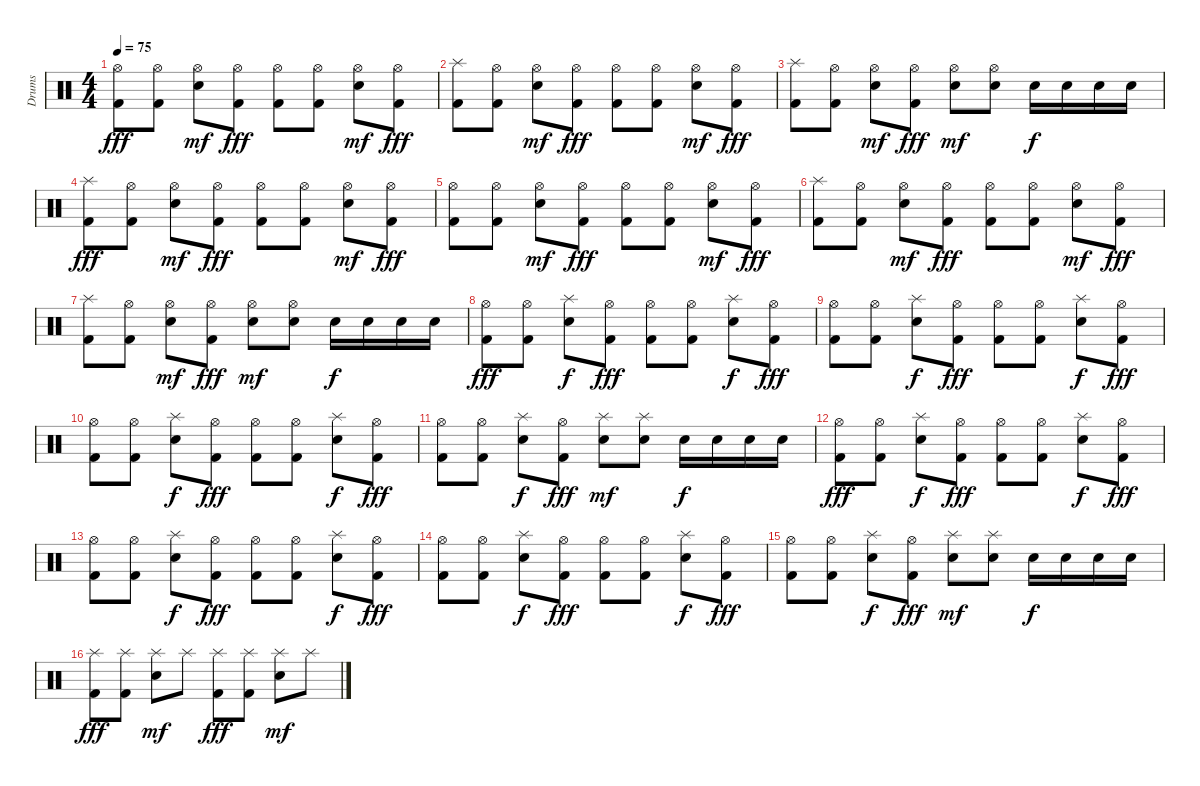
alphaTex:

\track ("Drums" "Drums") {instrument percussion}
\staff {score}
\articulation defaults
\ts (4 4)
\tempo 75
\clef neutral
\ks c
("Hi-Hat (open)" "Kick (hit) 2").8{dy fff} ("Hi-Hat (open)" "Kick (hit) 2").8 ("Hi-Hat (open)" "Snare (hit) 2").8{dy mf} ("Hi-Hat (open)" "Kick (hit) 2").8{dy fff} ("Hi-Hat (open)" "Kick (hit) 2").8 ("Hi-Hat (open)" "Kick (hit) 2").8 ("Hi-Hat (open)" "Snare (hit) 2").8{dy mf} ("Hi-Hat (open)" "Kick (hit) 2").8{dy fff} |
("Splash (hit)" "Kick (hit) 2").8 ("Hi-Hat (open)" "Kick (hit) 2").8 ("Hi-Hat (open)" "Snare (hit) 2").8{dy mf} ("Hi-Hat (open)" "Kick (hit) 2").8{dy fff} ("Hi-Hat (open)" "Kick (hit) 2").8 ("Hi-Hat (open)" "Kick (hit) 2").8 ("Hi-Hat (open)" "Snare (hit) 2").8{dy mf} ("Hi-Hat (open)" "Kick (hit) 2").8{dy fff} |
("Splash (hit)" "Kick (hit) 2").8 ("Hi-Hat (open)" "Kick (hit) 2").8 ("Hi-Hat (open)" "Snare (hit) 2").8{dy mf} ("Hi-Hat (open)" "Kick (hit) 2").8{dy fff} ("Hi-Hat (open)" "Snare (hit) 2").8{dy mf} ("Hi-Hat (open)" "Snare (hit) 2").8 "Snare (hit) 2".16{dy f} "Snare (hit) 2".16 "Snare (hit) 2".16 "Snare (hit) 2".16 |
("Splash (hit)" "Kick (hit) 2").8{dy fff} ("Hi-Hat (open)" "Kick (hit) 2").8 ("Hi-Hat (open)" "Snare (hit) 2").8{dy mf} ("Hi-Hat (open)" "Kick (hit) 2").8{dy fff} ("Hi-Hat (open)" "Kick (hit) 2").8 ("Hi-Hat (open)" "Kick (hit) 2").8 ("Hi-Hat (open)" "Snare (hit) 2").8{dy mf} ("Hi-Hat (open)" "Kick (hit) 2").8{dy fff} |
("Hi-Hat (open)" "Kick (hit) 2").8 ("Hi-Hat (open)" "Kick (hit) 2").8 ("Hi-Hat (open)" "Snare (hit) 2").8{dy mf} ("Hi-Hat (open)" "Kick (hit) 2").8{dy fff} ("Hi-Hat (open)" "Kick (hit) 2").8 ("Hi-Hat (open)" "Kick (hit) 2").8 ("Hi-Hat (open)" "Snare (hit) 2").8{dy mf} ("Hi-Hat (open)" "Kick (hit) 2").8{dy fff} |
("Splash (hit)" "Kick (hit) 2").8 ("Hi-Hat (open)" "Kick (hit) 2").8 ("Hi-Hat (open)" "Snare (hit) 2").8{dy mf} ("Hi-Hat (open)" "Kick (hit) 2").8{dy fff} ("Hi-Hat (open)" "Kick (hit) 2").8 ("Hi-Hat (open)" "Kick (hit) 2").8 ("Hi-Hat (open)" "Snare (hit) 2").8{dy mf} ("Hi-Hat (open)" "Kick (hit) 2").8{dy fff} |
("Splash (hit)" "Kick (hit) 2").8 ("Hi-Hat (open)" "Kick (hit) 2").8 ("Hi-Hat (open)" "Snare (hit) 2").8{dy mf} ("Hi-Hat (open)" "Kick (hit) 2").8{dy fff} ("Hi-Hat (open)" "Snare (hit) 2").8{dy mf} ("Hi-Hat (open)" "Snare (hit) 2").8 "Snare (hit) 2".16{dy f} "Snare (hit) 2".16 "Snare (hit) 2".16 "Snare (hit) 2".16 |
("Hi-Hat (open)" "Kick (hit) 2").8{dy fff} ("Hi-Hat (open)" "Kick (hit) 2").8 ("Splash (hit)" "Snare (hit) 2").8{dy f} ("Hi-Hat (open)" "Kick (hit) 2").8{dy fff} ("Hi-Hat (open)" "Kick (hit) 2").8 ("Hi-Hat (open)" "Kick (hit) 2").8 ("Splash (hit)" "Snare (hit) 2").8{dy f} ("Hi-Hat (open)" "Kick (hit) 2").8{dy fff} |
("Hi-Hat (open)" "Kick (hit) 2").8 ("Hi-Hat (open)" "Kick (hit) 2").8 ("Splash (hit)" "Snare (hit) 2").8{dy f} ("Hi-Hat (open)" "Kick (hit) 2").8{dy fff} ("Hi-Hat (open)" "Kick (hit) 2").8 ("Hi-Hat (open)" "Kick (hit) 2").8 ("Splash (hit)" "Snare (hit) 2").8{dy f} ("Hi-Hat (open)" "Kick (hit) 2").8{dy fff} |
("Hi-Hat (open)" "Kick (hit) 2").8 ("Hi-Hat (open)" "Kick (hit) 2").8 ("Splash (hit)" "Snare (hit) 2").8{dy f} ("Hi-Hat (open)" "Kick (hit) 2").8{dy fff} ("Hi-Hat (open)" "Kick (hit) 2").8 ("Hi-Hat (open)" "Kick (hit) 2").8 ("Splash (hit)" "Snare (hit) 2").8{dy f} ("Hi-Hat (open)" "Kick (hit) 2").8{dy fff} |
("Hi-Hat (open)" "Kick (hit) 2").8 ("Hi-Hat (open)" "Kick (hit) 2").8 ("Splash (hit)" "Snare (hit) 2").8{dy f} ("Hi-Hat (open)" "Kick (hit) 2").8{dy fff} ("Splash (hit)" "Snare (hit) 2").8{dy mf} ("Splash (hit)" "Snare (hit) 2").8 "Snare (hit) 2".16{dy f} "Snare (hit) 2".16 "Snare (hit) 2".16 "Snare (hit) 2".16 |
("Hi-Hat (open)" "Kick (hit) 2").8{dy fff} ("Hi-Hat (open)" "Kick (hit) 2").8 ("Splash (hit)" "Snare (hit) 2").8{dy f} ("Hi-Hat (open)" "Kick (hit) 2").8{dy fff} ("Hi-Hat (open)" "Kick (hit) 2").8 ("Hi-Hat (open)" "Kick (hit) 2").8 ("Splash (hit)" "Snare (hit) 2").8{dy f} ("Hi-Hat (open)" "Kick (hit) 2").8{dy fff} |
("Hi-Hat (open)" "Kick (hit) 2").8 ("Hi-Hat (open)" "Kick (hit) 2").8 ("Splash (hit)" "Snare (hit) 2").8{dy f} ("Hi-Hat (open)" "Kick (hit) 2").8{dy fff} ("Hi-Hat (open)" "Kick (hit) 2").8 ("Hi-Hat (open)" "Kick (hit) 2").8 ("Splash (hit)" "Snare (hit) 2").8{dy f} ("Hi-Hat (open)" "Kick (hit) 2").8{dy fff} |
("Hi-Hat (open)" "Kick (hit) 2").8 ("Hi-Hat (open)" "Kick (hit) 2").8 ("Splash (hit)" "Snare (hit) 2").8{dy f} ("Hi-Hat (open)" "Kick (hit) 2").8{dy fff} ("Hi-Hat (open)" "Kick (hit) 2").8 ("Hi-Hat (open)" "Kick (hit) 2").8 ("Splash (hit)" "Snare (hit) 2").8{dy f} ("Hi-Hat (open)" "Kick (hit) 2").8{dy fff} |
("Hi-Hat (open)" "Kick (hit) 2").8 ("Hi-Hat (open)" "Kick (hit) 2").8 ("Splash (hit)" "Snare (hit) 2").8{dy f} ("Hi-Hat (open)" "Kick (hit) 2").8{dy fff} ("Splash (hit)" "Snare (hit) 2").8{dy mf} ("Splash (hit)" "Snare (hit) 2").8 "Snare (hit) 2".16{dy f} "Snare (hit) 2".16 "Snare (hit) 2".16 "Snare (hit) 2".16 |
("Splash (hit)" "Kick (hit) 2").8{dy fff} ("Splash (hit)" "Kick (hit) 2").8 ("Splash (hit)" "Snare (hit) 2").8{dy mf} "Splash (hit)".8 ("Splash (hit)" "Kick (hit) 2").8{dy fff} ("Splash (hit)" "Kick (hit) 2").8 ("Splash (hit)" "Snare (hit) 2").8{dy mf} "Splash (hit)".8
